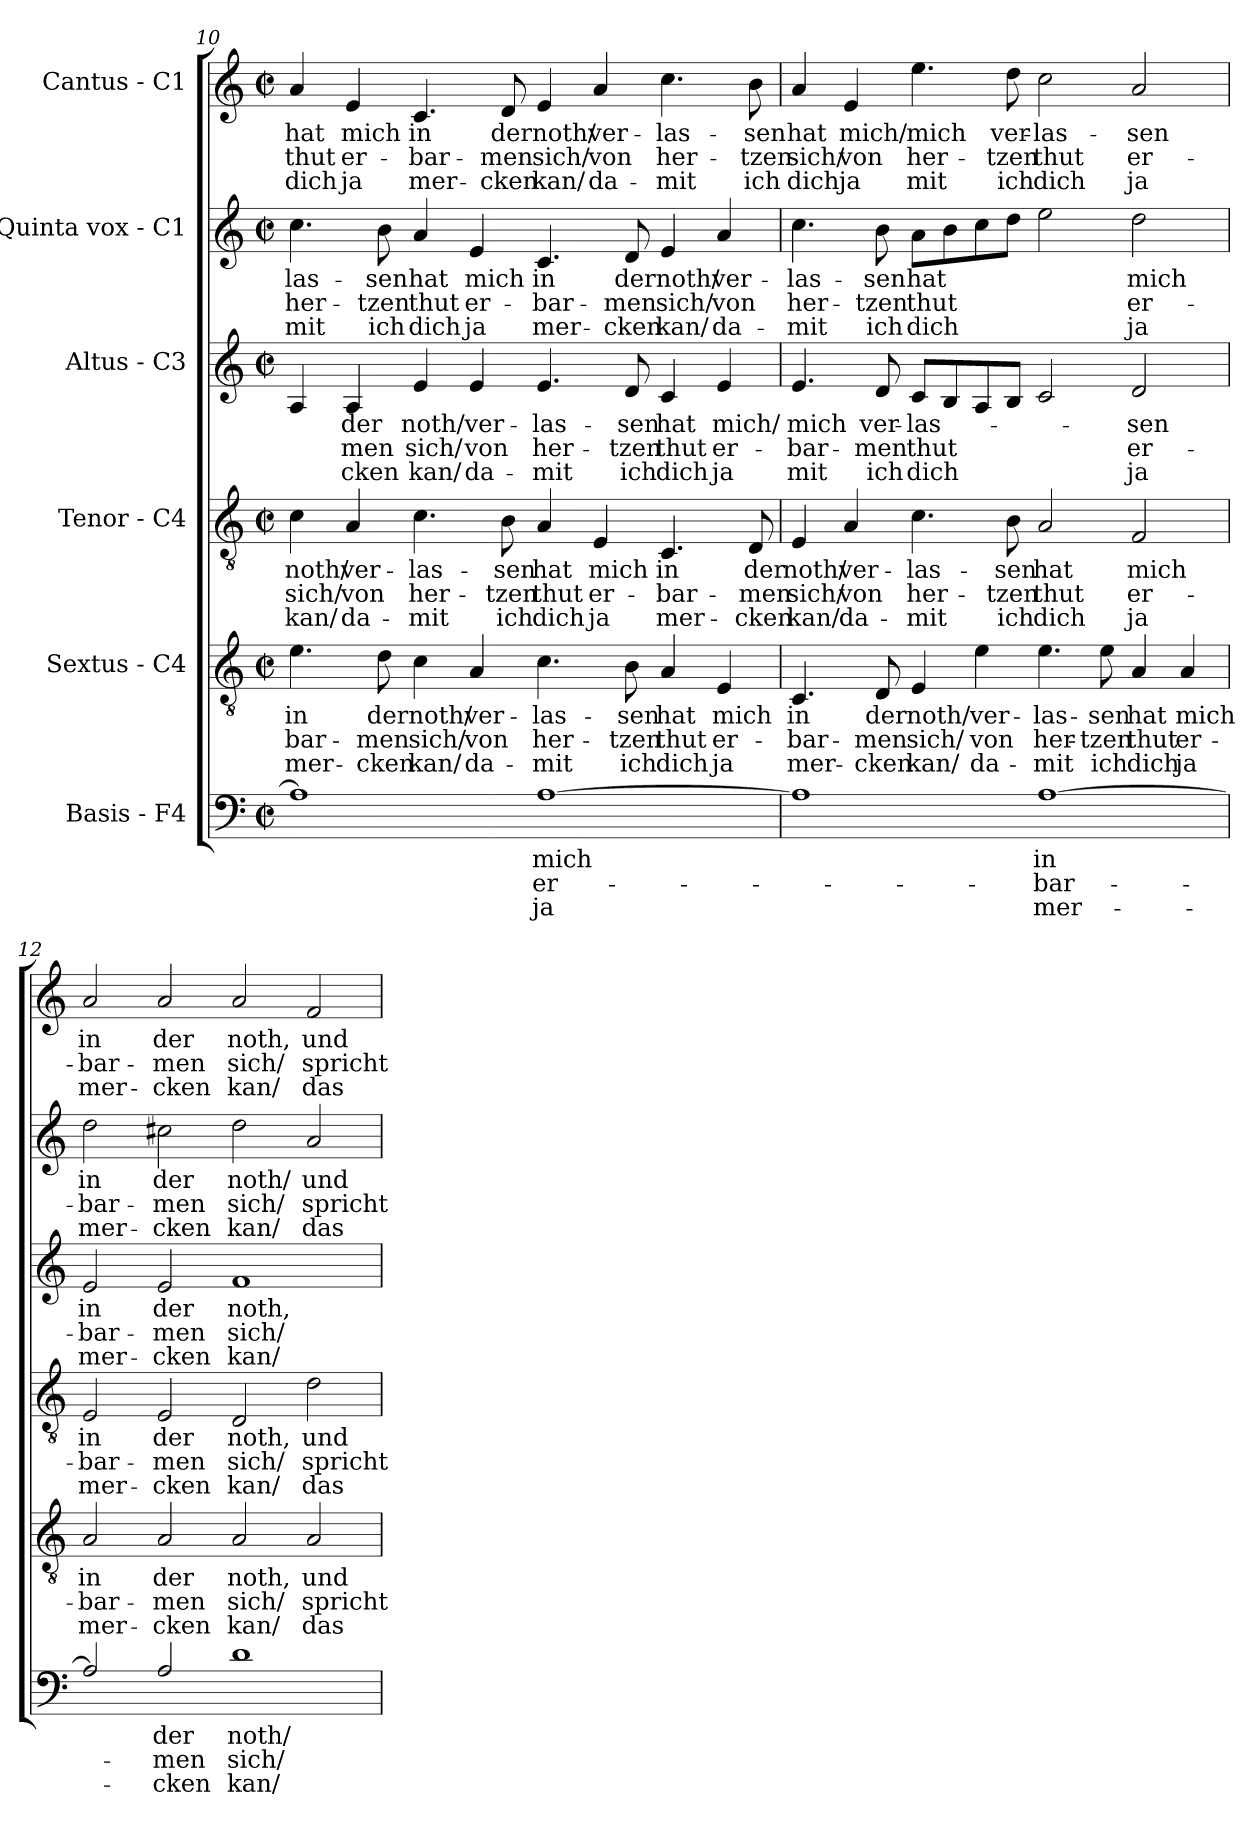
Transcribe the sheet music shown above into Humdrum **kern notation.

**kern	**text	**text	**text	**kern	**text	**text	**text	**kern	**text	**text	**text	**kern	**text	**text	**text	**kern	**text	**text	**text	**kern	**text	**text	**text
*part6	*part6	*part6	*part6	*part5	*part5	*part5	*part5	*part4	*part4	*part4	*part4	*part3	*part3	*part3	*part3	*part2	*part2	*part2	*part2	*part1	*part1	*part1	*part1
*staff6	*staff6	*staff6	*staff6	*staff5	*staff5	*staff5	*staff5	*staff4	*staff4	*staff4	*staff4	*staff3	*staff3	*staff3	*staff3	*staff2	*staff2	*staff2	*staff2	*staff1	*staff1	*staff1	*staff1
*I"Basis - F4	*	*	*	*I"Sextus - C4	*	*	*	*I"Tenor - C4	*	*	*	*I"Altus - C3	*	*	*	*I"Quinta vox - C1	*	*	*	*I"Cantus - C1	*	*	*
!!LO:PB:g=z
*clefF4	*	*	*	*clefGv2	*	*	*	*clefGv2	*	*	*	*clefG2	*	*	*	*clefG2	*	*	*	*clefG2	*	*	*
*ITrd8c14	*	*	*	*	*	*	*	*	*	*	*	*	*	*	*	*	*	*	*	*	*	*	*
*k[]	*	*	*	*k[]	*	*	*	*k[]	*	*	*	*k[]	*	*	*	*k[]	*	*	*	*k[]	*	*	*
*C:	*	*	*	*C:	*	*	*	*C:	*	*	*	*C:	*	*	*	*C:	*	*	*	*C:	*	*	*
*M2/2	*	*	*	*M2/2	*	*	*	*M2/2	*	*	*	*M2/2	*	*	*	*M2/2	*	*	*	*M2/2	*	*	*
*met(c|)	*	*	*	*met(c|)	*	*	*	*met(c|)	*	*	*	*met(c|)	*	*	*	*met(c|)	*	*	*	*met(c|)	*	*	*
=10	=10	=10	=10	=10	=10	=10	=10	=10	=10	=10	=10	=10	=10	=10	=10	=10	=10	=10	=10	=10	=10	=10	=10
!	!	!	!	!	!LO:LY:b	!LO:LY:b	!LO:LY:b	!	!LO:LY:b	!LO:LY:b	!LO:LY:b	!	!	!	!	!	!LO:LY:b	!LO:LY:b	!LO:LY:b	!	!LO:LY:b	!LO:LY:b	!LO:LY:b
1AA]	.	.	.	4.e\	in	-bar-	mer-	4c\	noth/	sich/	kan/	4A/	.	.	.	4.cc\	-las-	her-	-mit	4a/	hat	thut	dich
!	!	!	!	!	!	!	!	!	!LO:LY:b	!LO:LY:b	!LO:LY:b	!	!LO:LY:b	!LO:LY:b	!LO:LY:b	!	!	!	!	!	!LO:LY:b	!LO:LY:b	!LO:LY:b
.	.	.	.	.	.	.	.	4A/	ver-	von	da-	4A/	der	-men	-cken	.	.	.	.	4e/	mich	er-	ja
!	!	!	!	!	!LO:LY:b	!LO:LY:b	!LO:LY:b	!	!	!	!	!	!	!	!	!	!LO:LY:b	!LO:LY:b	!LO:LY:b	!	!	!	!
.	.	.	.	8d\	der	-men	-cken	.	.	.	.	.	.	.	.	8b\	-sen	-tzen	ich	.	.	.	.
!	!	!	!	!	!LO:LY:b	!LO:LY:b	!LO:LY:b	!	!LO:LY:b	!LO:LY:b	!LO:LY:b	!	!LO:LY:b	!LO:LY:b	!LO:LY:b	!	!LO:LY:b	!LO:LY:b	!LO:LY:b	!	!LO:LY:b	!LO:LY:b	!LO:LY:b
.	.	.	.	4c\	noth/	sich/	kan/	4.c\	-las-	her-	-mit	4e/	noth/	sich/	kan/	4a/	hat	thut	dich	4.c/	in	-bar-	mer-
!	!	!	!	!	!LO:LY:b	!LO:LY:b	!LO:LY:b	!	!	!	!	!	!LO:LY:b	!LO:LY:b	!LO:LY:b	!	!LO:LY:b	!LO:LY:b	!LO:LY:b	!	!	!	!
.	.	.	.	4A/	ver-	von	da-	.	.	.	.	4e/	ver-	von	da-	4e/	mich	er-	ja	.	.	.	.
!	!	!	!	!	!	!	!	!	!LO:LY:b	!LO:LY:b	!LO:LY:b	!	!	!	!	!	!	!	!	!	!LO:LY:b	!LO:LY:b	!LO:LY:b
.	.	.	.	.	.	.	.	8B\	-sen	-tzen	ich	.	.	.	.	.	.	.	.	8d/	der	-men	-cken
!	!LO:LY:b	!LO:LY:b	!LO:LY:b	!	!LO:LY:b	!LO:LY:b	!LO:LY:b	!	!LO:LY:b	!LO:LY:b	!LO:LY:b	!	!LO:LY:b	!LO:LY:b	!LO:LY:b	!	!LO:LY:b	!LO:LY:b	!LO:LY:b	!	!LO:LY:b	!LO:LY:b	!LO:LY:b
[1AA	mich	er-	ja	4.c\	-las-	her-	-mit	4A/	hat	thut	dich	4.e/	-las-	her-	-mit	4.c/	in	-bar-	mer-	4e/	noth/	sich/	kan/
!	!	!	!	!	!	!	!	!	!LO:LY:b	!LO:LY:b	!LO:LY:b	!	!	!	!	!	!	!	!	!	!LO:LY:b	!LO:LY:b	!LO:LY:b
.	.	.	.	.	.	.	.	4E/	mich	er-	ja	.	.	.	.	.	.	.	.	4a/	ver-	von	da-
!	!	!	!	!	!LO:LY:b	!LO:LY:b	!LO:LY:b	!	!	!	!	!	!LO:LY:b	!LO:LY:b	!LO:LY:b	!	!LO:LY:b	!LO:LY:b	!LO:LY:b	!	!	!	!
.	.	.	.	8B\	-sen	-tzen	ich	.	.	.	.	8d/	-sen	-tzen	ich	8d/	der	-men	-cken	.	.	.	.
!	!	!	!	!	!LO:LY:b	!LO:LY:b	!LO:LY:b	!	!LO:LY:b	!LO:LY:b	!LO:LY:b	!	!LO:LY:b	!LO:LY:b	!LO:LY:b	!	!LO:LY:b	!LO:LY:b	!LO:LY:b	!	!LO:LY:b	!LO:LY:b	!LO:LY:b
.	.	.	.	4A/	hat	thut	dich	4.C/	in	-bar-	mer-	4c/	hat	thut	dich	4e/	noth/	sich/	kan/	4.cc\	-las-	her-	-mit
!	!	!	!	!	!LO:LY:b	!LO:LY:b	!LO:LY:b	!	!	!	!	!	!LO:LY:b	!LO:LY:b	!LO:LY:b	!	!LO:LY:b	!LO:LY:b	!LO:LY:b	!	!	!	!
.	.	.	.	4E/	mich	er-	ja	.	.	.	.	4e/	mich/	er-	ja	4a/	ver-	von	da-	.	.	.	.
!	!	!	!	!	!	!	!	!	!LO:LY:b	!LO:LY:b	!LO:LY:b	!	!	!	!	!	!	!	!	!	!LO:LY:b	!LO:LY:b	!LO:LY:b
.	.	.	.	.	.	.	.	8D/	der	-men	-cken	.	.	.	.	.	.	.	.	8b\	-sen	-tzen	ich
=11	=11	=11	=11	=11	=11	=11	=11	=11	=11	=11	=11	=11	=11	=11	=11	=11	=11	=11	=11	=11	=11	=11	=11
!	!	!	!	!	!LO:LY:b	!LO:LY:b	!LO:LY:b	!	!LO:LY:b	!LO:LY:b	!LO:LY:b	!	!LO:LY:b	!LO:LY:b	!LO:LY:b	!	!LO:LY:b	!LO:LY:b	!LO:LY:b	!	!LO:LY:b	!LO:LY:b	!LO:LY:b
1AA]	.	.	.	4.C/	in	-bar-	mer-	4E/	noth/	sich/	kan/	4.e/	mich	-bar-	mit	4.cc\	-las-	her-	-mit	4a/	hat	sich/	dich
!	!	!	!	!	!	!	!	!	!LO:LY:b	!LO:LY:b	!LO:LY:b	!	!	!	!	!	!	!	!	!	!LO:LY:b	!LO:LY:b	!LO:LY:b
.	.	.	.	.	.	.	.	4A/	ver-	von	da-	.	.	.	.	.	.	.	.	4e/	mich/	von	ja
!	!	!	!	!	!LO:LY:b	!LO:LY:b	!LO:LY:b	!	!	!	!	!	!LO:LY:b	!LO:LY:b	!LO:LY:b	!	!LO:LY:b	!LO:LY:b	!LO:LY:b	!	!	!	!
.	.	.	.	8D/	der	-men	-cken	.	.	.	.	8d/	ver-	-men	ich	8b\	-sen	-tzen	ich	.	.	.	.
!	!	!	!	!	!LO:LY:b	!LO:LY:b	!LO:LY:b	!	!LO:LY:b	!LO:LY:b	!LO:LY:b	!	!LO:LY:b	!LO:LY:b	!LO:LY:b	!	!LO:LY:b	!LO:LY:b	!LO:LY:b	!	!LO:LY:b	!LO:LY:b	!LO:LY:b
.	.	.	.	4E/	noth/	sich/	kan/	4.c\	-las-	her-	-mit	8c/L	-las-	thut	dich	8a\L	hat	thut	dich	4.ee\	mich	her-	mit
.	.	.	.	.	.	.	.	.	.	.	.	8B/	.	.	.	8b\	.	.	.	.	.	.	.
!	!	!	!	!	!LO:LY:b	!LO:LY:b	!LO:LY:b	!	!	!	!	!	!	!	!	!	!	!	!	!	!	!	!
.	.	.	.	4e\	ver-	von	da-	.	.	.	.	8A/	.	.	.	8cc\	.	.	.	.	.	.	.
!	!	!	!	!	!	!	!	!	!LO:LY:b	!LO:LY:b	!LO:LY:b	!	!	!	!	!	!	!	!	!	!LO:LY:b	!LO:LY:b	!LO:LY:b
.	.	.	.	.	.	.	.	8B\	-sen	-tzen	ich	8B/J	.	.	.	8dd\J	.	.	.	8dd\	ver-	-tzen	ich
!	!LO:LY:b	!LO:LY:b	!LO:LY:b	!	!LO:LY:b	!LO:LY:b	!LO:LY:b	!	!LO:LY:b	!LO:LY:b	!LO:LY:b	!	!	!	!	!	!	!	!	!	!LO:LY:b	!LO:LY:b	!LO:LY:b
[1AA	in	-bar-	mer-	4.e\	-las-	her-	-mit	2A/	hat	thut	dich	2c/	.	.	.	2ee\	.	.	.	2cc\	-las-	thut	dich
!	!	!	!	!	!LO:LY:b	!LO:LY:b	!LO:LY:b	!	!	!	!	!	!	!	!	!	!	!	!	!	!	!	!
.	.	.	.	8e\	-sen	-tzen	ich	.	.	.	.	.	.	.	.	.	.	.	.	.	.	.	.
!	!	!	!	!	!LO:LY:b	!LO:LY:b	!LO:LY:b	!	!LO:LY:b	!LO:LY:b	!LO:LY:b	!	!LO:LY:b	!LO:LY:b	!LO:LY:b	!	!LO:LY:b	!LO:LY:b	!LO:LY:b	!	!LO:LY:b	!LO:LY:b	!LO:LY:b
.	.	.	.	4A/	hat	thut	dich	2F/	mich	er-	ja	2d/	-sen	er-	ja	2dd\	mich	er-	ja	2a/	-sen	er-	ja
!	!	!	!	!	!LO:LY:b	!LO:LY:b	!LO:LY:b	!	!	!	!	!	!	!	!	!	!	!	!	!	!	!	!
.	.	.	.	4A/	mich	er-	ja	.	.	.	.	.	.	.	.	.	.	.	.	.	.	.	.
=12	=12	=12	=12	=12	=12	=12	=12	=12	=12	=12	=12	=12	=12	=12	=12	=12	=12	=12	=12	=12	=12	=12	=12
!	!	!	!	!	!LO:LY:b	!LO:LY:b	!LO:LY:b	!	!LO:LY:b	!LO:LY:b	!LO:LY:b	!	!LO:LY:b	!LO:LY:b	!LO:LY:b	!	!LO:LY:b	!LO:LY:b	!LO:LY:b	!	!LO:LY:b	!LO:LY:b	!LO:LY:b
2AA/]	.	.	.	2A/	in	-bar-	mer-	2E/	in	-bar-	mer-	2e/	in	-bar-	mer-	2dd\	in	-bar-	mer-	2a/	in	-bar-	mer-
!	!LO:LY:b	!LO:LY:b	!LO:LY:b	!	!LO:LY:b	!LO:LY:b	!LO:LY:b	!	!LO:LY:b	!LO:LY:b	!LO:LY:b	!	!LO:LY:b	!LO:LY:b	!LO:LY:b	!	!LO:LY:b	!LO:LY:b	!LO:LY:b	!	!LO:LY:b	!LO:LY:b	!LO:LY:b
2AA/	der	-men	-cken	2A/	der	-men	-cken	2E/	der	-men	-cken	2e/	der	-men	-cken	2cc#X\	der	-men	-cken	2a/	der	-men	-cken
!	!LO:LY:b	!LO:LY:b	!LO:LY:b	!	!LO:LY:b	!LO:LY:b	!LO:LY:b	!	!LO:LY:b	!LO:LY:b	!LO:LY:b	!	!LO:LY:b	!LO:LY:b	!LO:LY:b	!	!LO:LY:b	!LO:LY:b	!LO:LY:b	!	!LO:LY:b	!LO:LY:b	!LO:LY:b
1D	noth/	sich/	kan/	2A/	noth,	sich/	kan/	2D/	noth,	sich/	kan/	1f	noth,	sich/	kan/	2dd\	noth/	sich/	kan/	2a/	noth,	sich/	kan/
!	!	!	!	!	!LO:LY:b	!LO:LY:b	!LO:LY:b	!	!LO:LY:b	!LO:LY:b	!LO:LY:b	!	!	!	!	!	!LO:LY:b	!LO:LY:b	!LO:LY:b	!	!LO:LY:b	!LO:LY:b	!LO:LY:b
.	.	.	.	2A/	und	spricht	das	2d\	und	spricht	das	.	.	.	.	2a/	und	spricht	das	2f/	und	spricht	das
=	=	=	=	=	=	=	=	=	=	=	=	=	=	=	=	=	=	=	=	=	=	=	=
*-	*-	*-	*-	*-	*-	*-	*-	*-	*-	*-	*-	*-	*-	*-	*-	*-	*-	*-	*-	*-	*-	*-	*-
